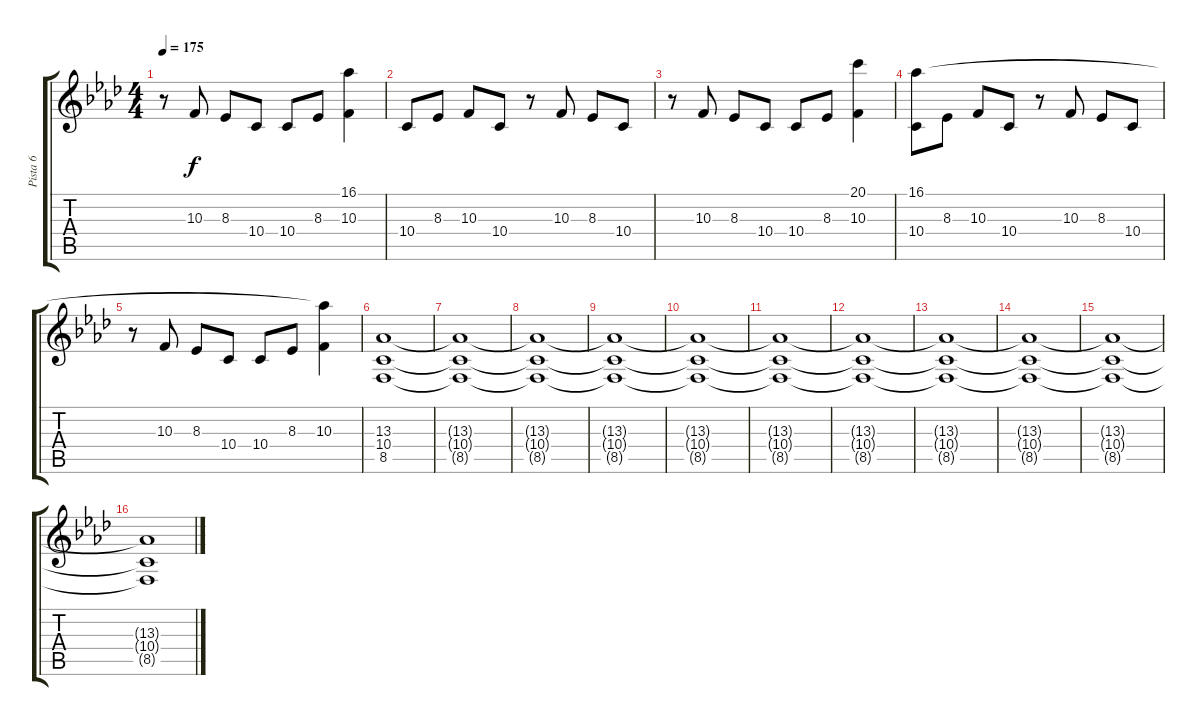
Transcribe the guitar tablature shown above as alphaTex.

\track ("Pista 6" "Pista 6") {instrument stringensemble1}
\staff {score tabs}
\tuning (E4 B3 G3 D3 A2 E2) {hide}
\ts (4 4)
\tempo 175
\clef g2
\ks fminor
r.8{dy f} 10.3.8 8.3.8 10.4.8 10.4.8 8.3.8 (16.1{t} 10.3).4 |
10.4.8 8.3.8 10.3.8 10.4.8 r.8 10.3.8 8.3.8 10.4.8 |
r.8 10.3.8 8.3.8 10.4.8 10.4.8 8.3.8 (20.1 10.3).4 |
(16.1 10.4).8 8.3.8 10.3.8 10.4.8 r.8 10.3.8 8.3.8 10.4.8 |
r.8 10.3.8 8.3.8 10.4.8 10.4.8 8.3.8 (16.1{t} 10.3).4 |
(13.3 10.4 8.5).1{volume 8} |
(13.3{t} 10.4{t} 8.5{t}).1 |
(13.3{t} 10.4{t} 8.5{t}).1 |
(13.3{t} 10.4{t} 8.5{t}).1 |
(13.3{t} 10.4{t} 8.5{t}).1 |
(13.3{t} 10.4{t} 8.5{t}).1 |
(13.3{t} 10.4{t} 8.5{t}).1 |
(13.3{t} 10.4{t} 8.5{t}).1 |
(13.3{t} 10.4{t} 8.5{t}).1 |
(13.3{t} 10.4{t} 8.5{t}).1 |
(13.3{t} 10.4{t} 8.5{t}).1
